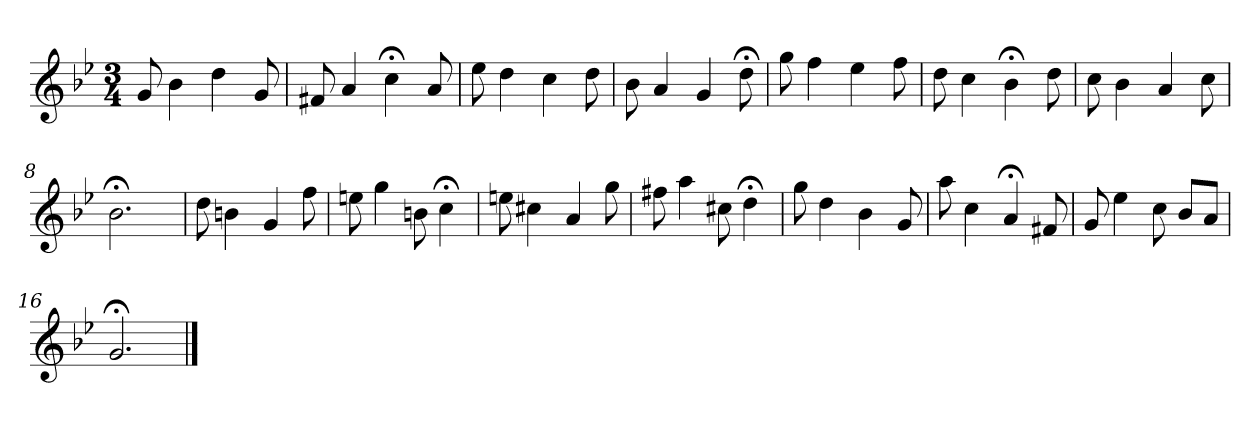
**kern
*part1
*staff1
*k[b-e-]
*g:
*M3/4
*MM120
=1
8g
4b-
4dd
8g
=2
8f#X
4a
4cc;<
8a
=3
8ee-
4dd
4cc
8dd
=4
8b-
4a
4g
8dd;<
=5
8gg
4ff
4ee-
8ff
=6
8dd
4cc
4b-;<
8dd
=7
8cc
4b-
4a
8cc
=8
2.b-;<
=9
8dd
4bn
4g
8ff
=10
8een
4gg
8bn
4cc;<
=11
8een
4cc#X
4a
8gg
=12
8ff#X
4aa
8cc#X
4dd;<
=13
8gg
4dd
4b-
8g
=14
8aa
4cc
4a;<
8f#X
=15
8g
4ee-
8cc
8b-L
8aJ
=16
2.g;<
==
*-
